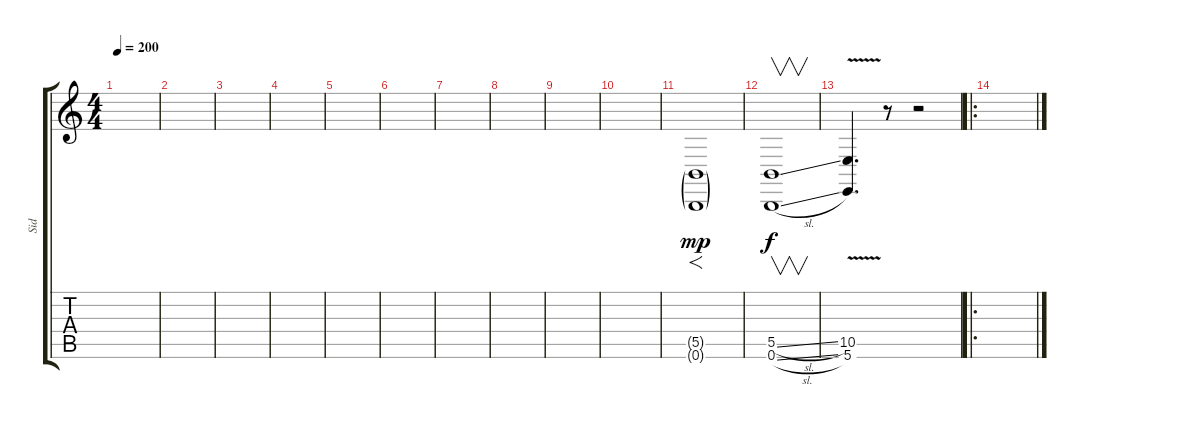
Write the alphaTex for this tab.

\track ("Sid" "Sid") {instrument lead3calliope}
\staff {score tabs}
\tuning (Db4 Ab3 E3 B2 Gb2 B1) {hide}
\ts (4 4)
\tempo 200
\clef g2
\ks c
|
|
|
|
|
|
|
|
|
|
(5.5{g} 0.6{g}).1{f dy mp} |
(5.5{sl} 0.6{sl}).1{v dy f} |
(10.5 5.6{v}).4{d} r.8 r.2 |
\ro
